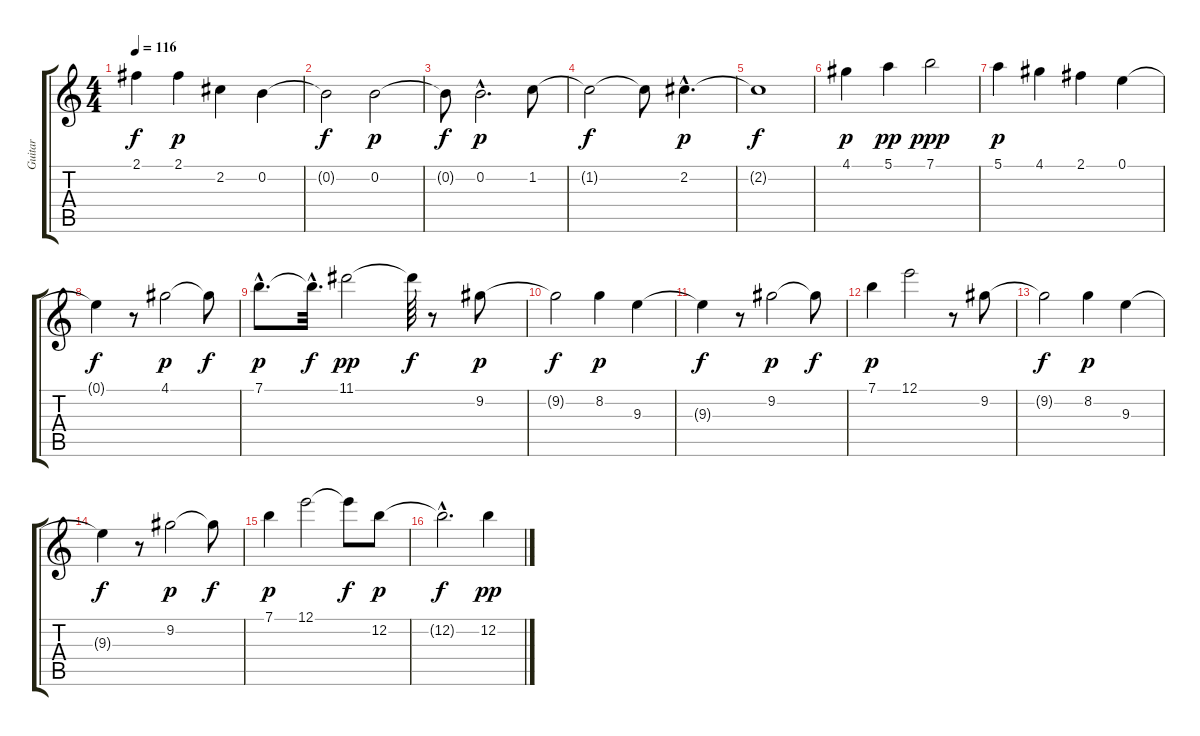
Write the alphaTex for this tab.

\track ("Guitar" "Guitar") {instrument acousticguitarsteel}
\staff {score tabs}
\tuning (E4 B3 G3 D3 A2 E2) {hide}
\ts (4 4)
\tempo 116
\clef g2
\ks c
2.1{t}.4{dy f} 2.1.4{dy p} 2.2.4 0.2.4 |
0.2{t}.2{dy f} 0.2.2{dy p} |
0.2{t}.8{dy f} 0.2{hac}.2{d dy p} 1.2.8 |
1.2{t}.2{dy f} 1.2{t}.8 2.2{hac}.4{d dy p} |
2.2{t}.1{dy f} |
4.1.4{dy p} 5.1.4{dy pp} 7.1.2{dy ppp} |
5.1.4{dy p} 4.1.4 2.1.4 0.1.4 |
0.1{t}.4{dy f} r.8 4.1.2{dy p} 4.1{t}.8{dy f} |
7.1{hac}.8{d dy p} 7.1{hac t}.32{d dy f} 11.1.2{dy pp} 11.1{t}.64{dy f} r.8 9.2.8{dy p} |
9.2{t}.2{dy f} 8.2.4{dy p} 9.3.4 |
9.3{t}.4{dy f} r.8 9.2.2{dy p} 9.2{t}.8{dy f} |
7.1.4{dy p} 12.1.2 r.8 9.2.8 |
9.2{t}.2{dy f} 8.2.4{dy p} 9.3.4 |
9.3{t}.4{dy f} r.8 9.2.2{dy p} 9.2{t}.8{dy f} |
7.1.4{dy p} 12.1.2 12.1{t}.8{dy f} 12.2.8{dy p} |
12.2{hac t}.2{d dy f} 12.2.4{dy pp}
